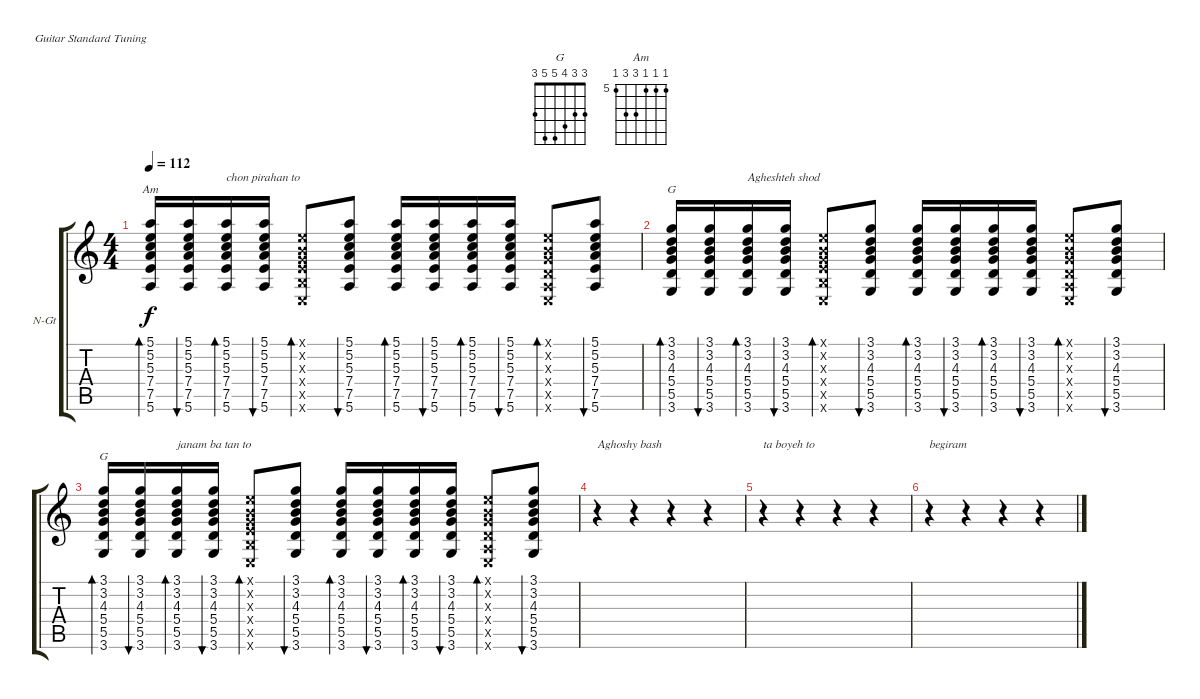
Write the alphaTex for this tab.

\bracketExtendMode groupsimilarinstruments
\firstSystemTrackNameOrientation horizontal
\otherSystemsTrackNameOrientation horizontal
\track ("Faramarz - Guitar Rythm" "N-Gt") {instrument acousticguitarnylon}
\staff {score tabs}
\tuning (E4 B3 G3 D3 A2 E2)
\chord ("G" 3 3 4 5 5 3)
\chord ("Am" 5 5 5 7 7 5) {firstfret 5}
\ts (4 4)
\tempo 112
\clef g2
\ks c
(5.1 5.2 5.3 7.4 7.5 5.6).16{bd 30 ch "Am" dy f} (5.1 5.2 5.3 7.4 7.5 5.6).16{bu 30} (5.1 5.2 5.3 7.4 7.5 5.6).16{bd 30 txt "chon pirahan to"} (5.1 5.2 5.3 7.4 7.5 5.6).16{bu 30} (0.1{x} 0.2{x} 0.3{x} 2.4{x} 2.5{x} 0.6{x}).8{bd 30} (5.1 5.2 5.3 7.4 7.5 5.6).8{bu 30} (5.1 5.2 5.3 7.4 7.5 5.6).16{bd 30} (5.1 5.2 5.3 7.4 7.5 5.6).16{bu 30} (5.1 5.2 5.3 7.4 7.5 5.6).16{bd 30} (5.1 5.2 5.3 7.4 7.5 5.6).16{bu 30} (0.1{x} 0.2{x} 0.3{x} 0.4{x} 0.5{x} 0.6{x}).8{bd 30} (5.1 5.2 5.3 7.4 7.5 5.6).8{bu 30} |
(3.1 3.2 4.3 5.4 5.5 3.6).16{bd 30 ch "G"} (3.1 3.2 4.3 5.4 5.5 3.6).16{bu 30} (3.1 3.2 4.3 5.4 5.5 3.6).16{bd 30 txt "Agheshteh shod"} (3.1 3.2 4.3 5.4 5.5 3.6).16{bu 30} (0.1{x} 0.2{x} 0.3{x} 2.4{x} 2.5{x} 0.6{x}).8{bd 30} (3.1 3.2 4.3 5.4 5.5 3.6).8{bu 30} (3.1 3.2 4.3 5.4 5.5 3.6).16{bd 30} (3.1 3.2 4.3 5.4 5.5 3.6).16{bu 30} (3.1 3.2 4.3 5.4 5.5 3.6).16{bd 30} (3.1 3.2 4.3 5.4 5.5 3.6).16{bu 30} (0.1{x} 0.2{x} 0.3{x} 0.4{x} 0.5{x} 0.6{x}).8{bd 30} (3.1 3.2 4.3 5.4 5.5 3.6).8{bu 30} |
(3.1 3.2 4.3 5.4 5.5 3.6).16{bd 30 ch "G"} (3.1 3.2 4.3 5.4 5.5 3.6).16{bu 30} (3.1 3.2 4.3 5.4 5.5 3.6).16{bd 30 txt "janam ba tan to"} (3.1 3.2 4.3 5.4 5.5 3.6).16{bu 30} (0.1{x} 0.2{x} 0.3{x} 2.4{x} 2.5{x} 0.6{x}).8{bd 30} (3.1 3.2 4.3 5.4 5.5 3.6).8{bu 30} (3.1 3.2 4.3 5.4 5.5 3.6).16{bd 30} (3.1 3.2 4.3 5.4 5.5 3.6).16{bu 30} (3.1 3.2 4.3 5.4 5.5 3.6).16{bd 30} (3.1 3.2 4.3 5.4 5.5 3.6).16{bu 30} (0.1{x} 0.2{x} 0.3{x} 0.4{x} 0.5{x} 0.6{x}).8{bd 30} (3.1 3.2 4.3 5.4 5.5 3.6).8{bu 30} |
r.4{txt "Aghoshy bash"} r.4 r.4 r.4 |
r.4{txt "ta boyeh to"} r.4 r.4 r.4 |
r.4{txt "begiram"} r.4 r.4 r.4
